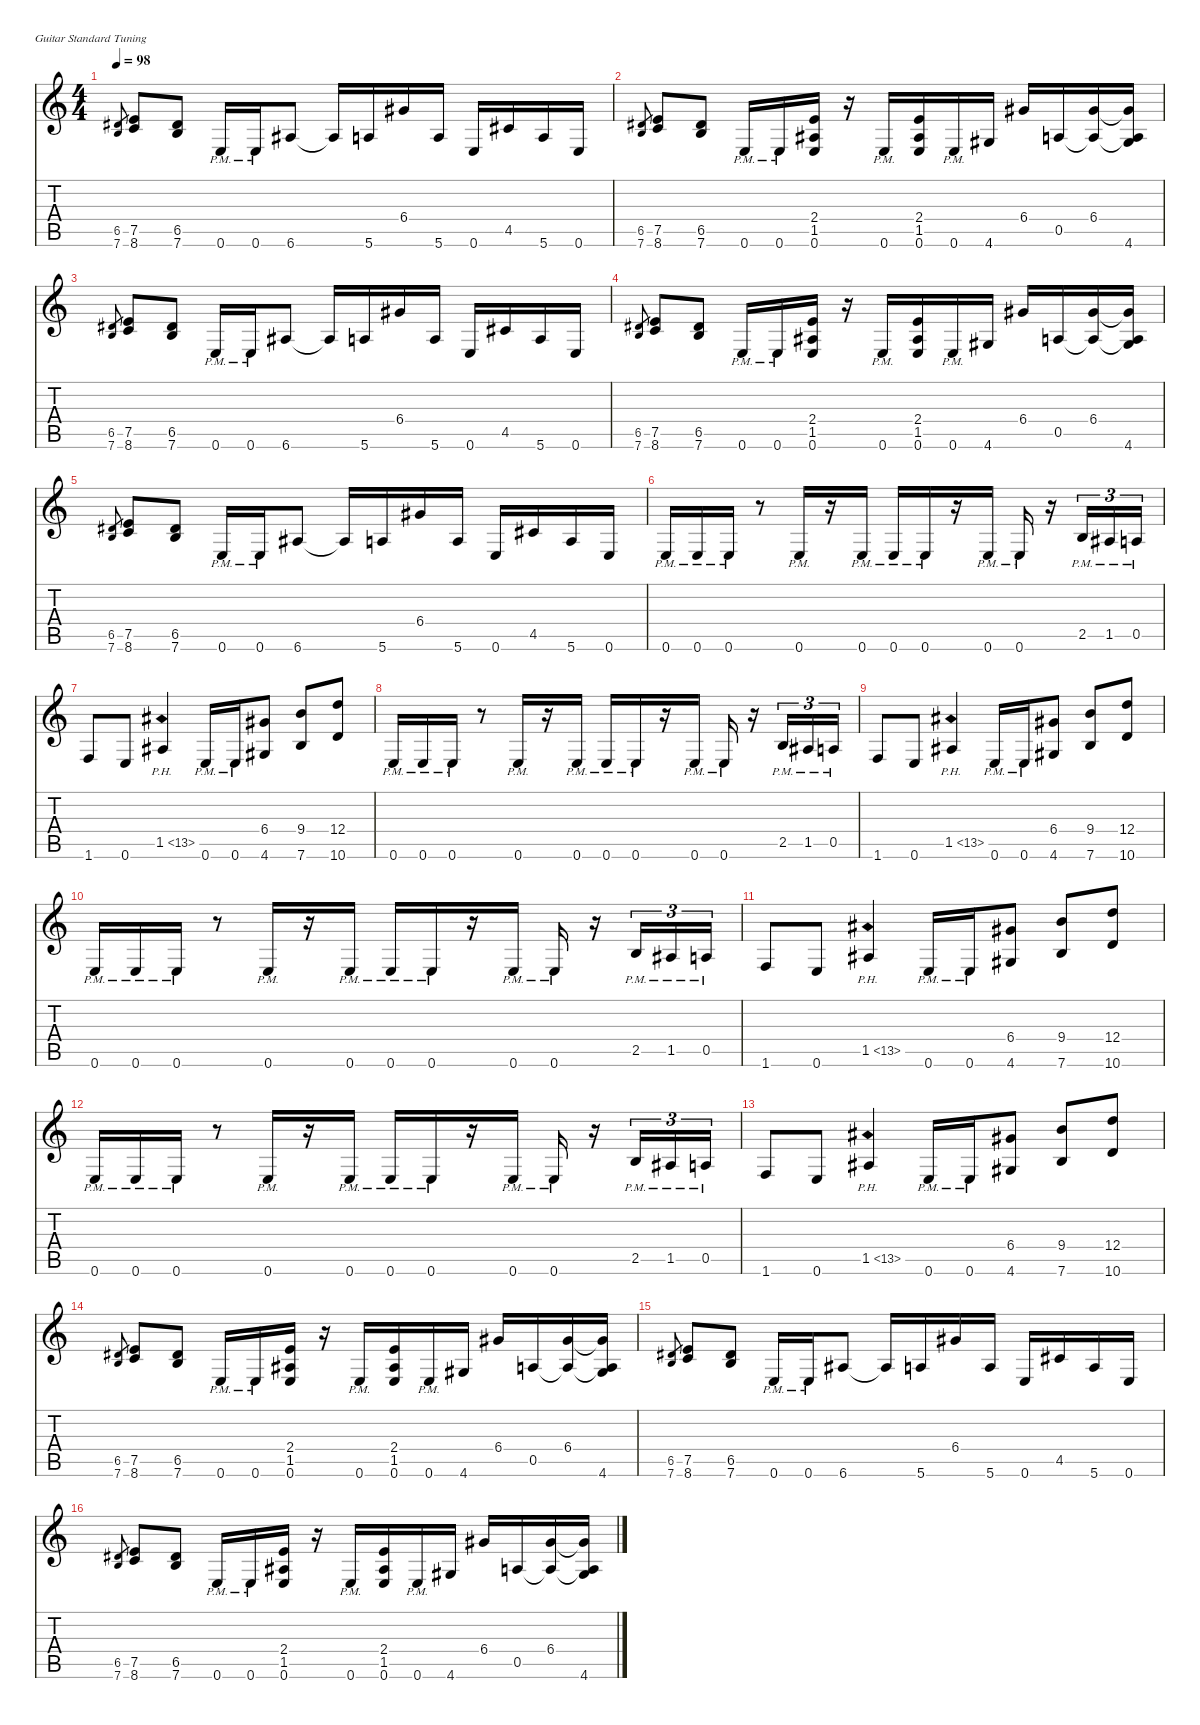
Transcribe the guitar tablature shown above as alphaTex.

\defaultSystemsLayout 4
\hideDynamics
\bracketExtendMode nobrackets
\singleTrackTrackNamePolicy hidden
\multiTrackTrackNamePolicy hidden
\firstSystemTrackNameMode fullname
\otherSystemsTrackNameOrientation horizontal
\track ("Guitar 1" "dist.guit.") {mute instrument distortionguitar}
\staff {score tabs}
\tuning (E4 B3 G3 D3 A2 E2)
\ts (4 4)
\tempo 98
\clef g2
\ks aminor
(6.5{acc #} 7.6).8{gr dy mf beam Up} (7.5 8.6).8{dy f beam Up} (6.5{acc #} 7.6).8{beam Up} 0.6{pm}.16{beam Up} 0.6{pm}.16{beam Up} 6.6{acc #}.8{beam Up} 6.6{t acc #}.16{beam Up} 5.6.16{beam Up} 6.4{acc #}.16{beam Up} 5.6.16{beam Up} 0.6.16{beam Up} 4.5{acc #}.16{beam Up} 5.6.16{beam Up} 0.6.16{beam Up} |
(6.5{acc #} 7.6).8{gr dy mf beam Up} (7.5 8.6).8{dy f beam Up} (6.5{acc #} 7.6).8{beam Up} 0.6{pm}.16{beam Up} 0.6{pm}.16{beam Up} (2.4 1.5{acc #} 0.6).16{beam Up} r.16{beam Up} 0.6{pm}.16{beam Up} (2.4 1.5{acc #} 0.6).16{beam Up} 0.6{pm}.16{beam Up} 4.6{acc #}.16{beam Up} 6.4{acc #}.16{beam Up} 0.5.16{beam Up} (6.4{acc #} 0.5{t}).16{beam Up} (6.4{t acc #} 0.5{t} 4.6{acc #}).16{beam Up} |
(6.5{acc #} 7.6).8{gr dy mf beam Up} (7.5 8.6).8{dy f beam Up} (6.5{acc #} 7.6).8{beam Up} 0.6{pm}.16{beam Up} 0.6{pm}.16{beam Up} 6.6{acc #}.8{beam Up} 6.6{t acc #}.16{beam Up} 5.6.16{beam Up} 6.4{acc #}.16{beam Up} 5.6.16{beam Up} 0.6.16{beam Up} 4.5{acc #}.16{beam Up} 5.6.16{beam Up} 0.6.16{beam Up} |
(6.5{acc #} 7.6).8{gr dy mf beam Up} (7.5 8.6).8{dy f beam Up} (6.5{acc #} 7.6).8{beam Up} 0.6{pm}.16{beam Up} 0.6{pm}.16{beam Up} (2.4 1.5{acc #} 0.6).16{beam Up} r.16{beam Up} 0.6{pm}.16{beam Up} (2.4 1.5{acc #} 0.6).16{beam Up} 0.6{pm}.16{beam Up} 4.6{acc #}.16{beam Up} 6.4{acc #}.16{beam Up} 0.5.16{beam Up} (6.4{acc #} 0.5{t}).16{beam Up} (6.4{t acc #} 0.5{t} 4.6{acc #}).16{beam Up} |
(6.5{acc #} 7.6).8{gr dy mf beam Up} (7.5 8.6).8{dy f beam Up} (6.5{acc #} 7.6).8{beam Up} 0.6{pm}.16{beam Up} 0.6{pm}.16{beam Up} 6.6{acc #}.8{beam Up} 6.6{t acc #}.16{beam Up} 5.6.16{beam Up} 6.4{acc #}.16{beam Up} 5.6.16{beam Up} 0.6.16{beam Up} 4.5{acc #}.16{beam Up} 5.6.16{beam Up} 0.6.16{beam Up} |
0.6{pm}.16{beam Up} 0.6{pm}.16{beam Up} 0.6{pm}.16{beam Up} r.8{beam Up} 0.6{pm}.16{beam Up} r.16{beam Up} 0.6{pm}.16{beam Up} 0.6{pm}.16{beam Up} 0.6{pm}.16{beam Up} r.16{beam Up} 0.6{pm}.16{beam Up} 0.6{pm}.16{beam Up} r.16{beam Up} 2.5{pm}.16{tu (3 2) beam Up} 1.5{pm acc #}.16{tu (3 2) beam Up} 0.5{pm}.16{tu (3 2) beam Up} |
1.6.8{beam Up} 0.6.8{beam Up} 1.5{ph 12 acc #}.4{beam Up} 0.6{pm}.16{beam Up} 0.6{pm}.16{beam Up} (6.4{acc #} 4.6{acc #}).8{beam Up} (9.4 7.6).8{beam Up} (12.4 10.6).8{beam Up} |
0.6{pm}.16{beam Up} 0.6{pm}.16{beam Up} 0.6{pm}.16{beam Up} r.8{beam Up} 0.6{pm}.16{beam Up} r.16{beam Up} 0.6{pm}.16{beam Up} 0.6{pm}.16{beam Up} 0.6{pm}.16{beam Up} r.16{beam Up} 0.6{pm}.16{beam Up} 0.6{pm}.16{beam Up} r.16{beam Up} 2.5{pm}.16{tu (3 2) beam Up} 1.5{pm acc #}.16{tu (3 2) beam Up} 0.5{pm}.16{tu (3 2) beam Up} |
1.6.8{beam Up} 0.6.8{beam Up} 1.5{ph 12 acc #}.4{beam Up} 0.6{pm}.16{beam Up} 0.6{pm}.16{beam Up} (6.4{acc #} 4.6{acc #}).8{beam Up} (9.4 7.6).8{beam Up} (12.4 10.6).8{beam Up} |
0.6{pm}.16{beam Up} 0.6{pm}.16{beam Up} 0.6{pm}.16{beam Up} r.8{beam Up} 0.6{pm}.16{beam Up} r.16{beam Up} 0.6{pm}.16{beam Up} 0.6{pm}.16{beam Up} 0.6{pm}.16{beam Up} r.16{beam Up} 0.6{pm}.16{beam Up} 0.6{pm}.16{beam Up} r.16{beam Up} 2.5{pm}.16{tu (3 2) beam Up} 1.5{pm acc #}.16{tu (3 2) beam Up} 0.5{pm}.16{tu (3 2) beam Up} |
1.6.8{beam Up} 0.6.8{beam Up} 1.5{ph 12 acc #}.4{beam Up} 0.6{pm}.16{beam Up} 0.6{pm}.16{beam Up} (6.4{acc #} 4.6{acc #}).8{beam Up} (9.4 7.6).8{beam Up} (12.4 10.6).8{beam Up} |
0.6{pm}.16{beam Up} 0.6{pm}.16{beam Up} 0.6{pm}.16{beam Up} r.8{beam Up} 0.6{pm}.16{beam Up} r.16{beam Up} 0.6{pm}.16{beam Up} 0.6{pm}.16{beam Up} 0.6{pm}.16{beam Up} r.16{beam Up} 0.6{pm}.16{beam Up} 0.6{pm}.16{beam Up} r.16{beam Up} 2.5{pm}.16{tu (3 2) beam Up} 1.5{pm acc #}.16{tu (3 2) beam Up} 0.5{pm}.16{tu (3 2) beam Up} |
1.6.8{beam Up} 0.6.8{beam Up} 1.5{ph 12 acc #}.4{beam Up} 0.6{pm}.16{beam Up} 0.6{pm}.16{beam Up} (6.4{acc #} 4.6{acc #}).8{beam Up} (9.4 7.6).8{beam Up} (12.4 10.6).8{beam Up} |
(6.5{acc #} 7.6).8{gr dy mf beam Up} (7.5 8.6).8{dy f beam Up} (6.5{acc #} 7.6).8{beam Up} 0.6{pm}.16{beam Up} 0.6{pm}.16{beam Up} (2.4 1.5{acc #} 0.6).16{beam Up} r.16{beam Up} 0.6{pm}.16{beam Up} (2.4 1.5{acc #} 0.6).16{beam Up} 0.6{pm}.16{beam Up} 4.6{acc #}.16{beam Up} 6.4{acc #}.16{beam Up} 0.5.16{beam Up} (6.4{acc #} 0.5{t}).16{beam Up} (6.4{t acc #} 0.5{t} 4.6{acc #}).16{beam Up} |
(6.5{acc #} 7.6).8{gr dy mf beam Up} (7.5 8.6).8{dy f beam Up} (6.5{acc #} 7.6).8{beam Up} 0.6{pm}.16{beam Up} 0.6{pm}.16{beam Up} 6.6{acc #}.8{beam Up} 6.6{t acc #}.16{beam Up} 5.6.16{beam Up} 6.4{acc #}.16{beam Up} 5.6.16{beam Up} 0.6.16{beam Up} 4.5{acc #}.16{beam Up} 5.6.16{beam Up} 0.6.16{beam Up} |
(6.5{acc #} 7.6).8{gr dy mf beam Up} (7.5 8.6).8{dy f beam Up} (6.5{acc #} 7.6).8{beam Up} 0.6{pm}.16{beam Up} 0.6{pm}.16{beam Up} (2.4 1.5{acc #} 0.6).16{beam Up} r.16{beam Up} 0.6{pm}.16{beam Up} (2.4 1.5{acc #} 0.6).16{beam Up} 0.6{pm}.16{beam Up} 4.6{acc #}.16{beam Up} 6.4{acc #}.16{beam Up} 0.5.16{beam Up} (6.4{acc #} 0.5{t}).16{beam Up} (6.4{t acc #} 0.5{t} 4.6{acc #}).16{beam Up}
